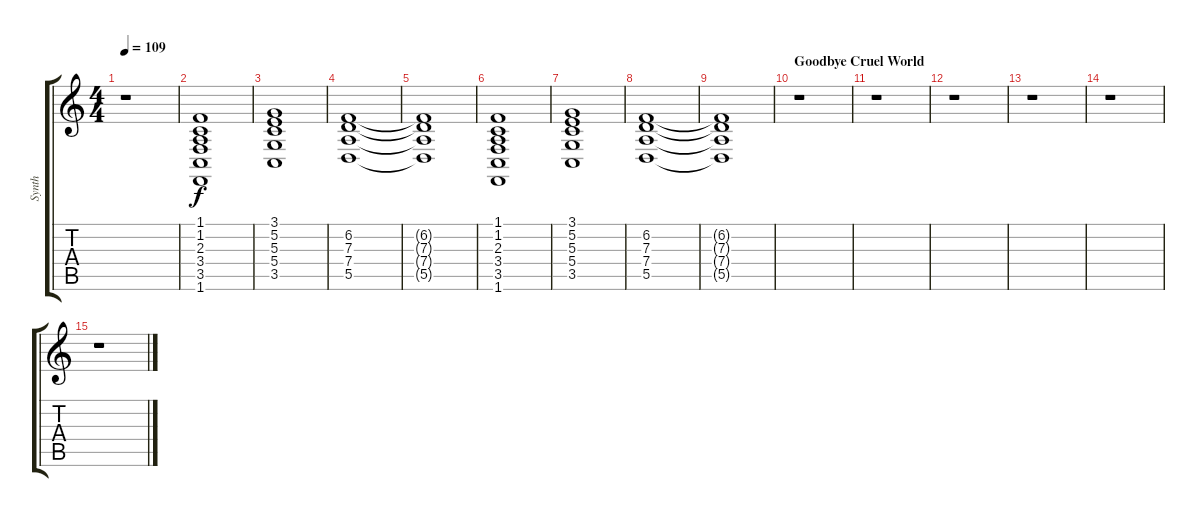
\track ("Synth" "Synth") {instrument choiraahs}
\staff {score tabs}
\tuning (E4 B3 G3 D3 A2 E2) {hide}
\ts (4 4)
\tempo 109
\clef g2
\ks c
r.1{dy f} |
(1.1 1.2 2.3 3.4 3.5 1.6).1 |
(3.1 5.2 5.3 5.4 3.5).1 |
(6.2 7.3 7.4 5.5).1 |
(6.2{t} 7.3{t} 7.4{t} 5.5{t}).1 |
(1.1 1.2 2.3 3.4 3.5 1.6).1 |
(3.1 5.2 5.3 5.4 3.5).1 |
(6.2 7.3 7.4 5.5).1 |
(6.2{t} 7.3{t} 7.4{t} 5.5{t}).1 |
\section ("" "Goodbye Cruel World")
r.1 |
r.1 |
r.1 |
r.1 |
r.1 |
r.1
